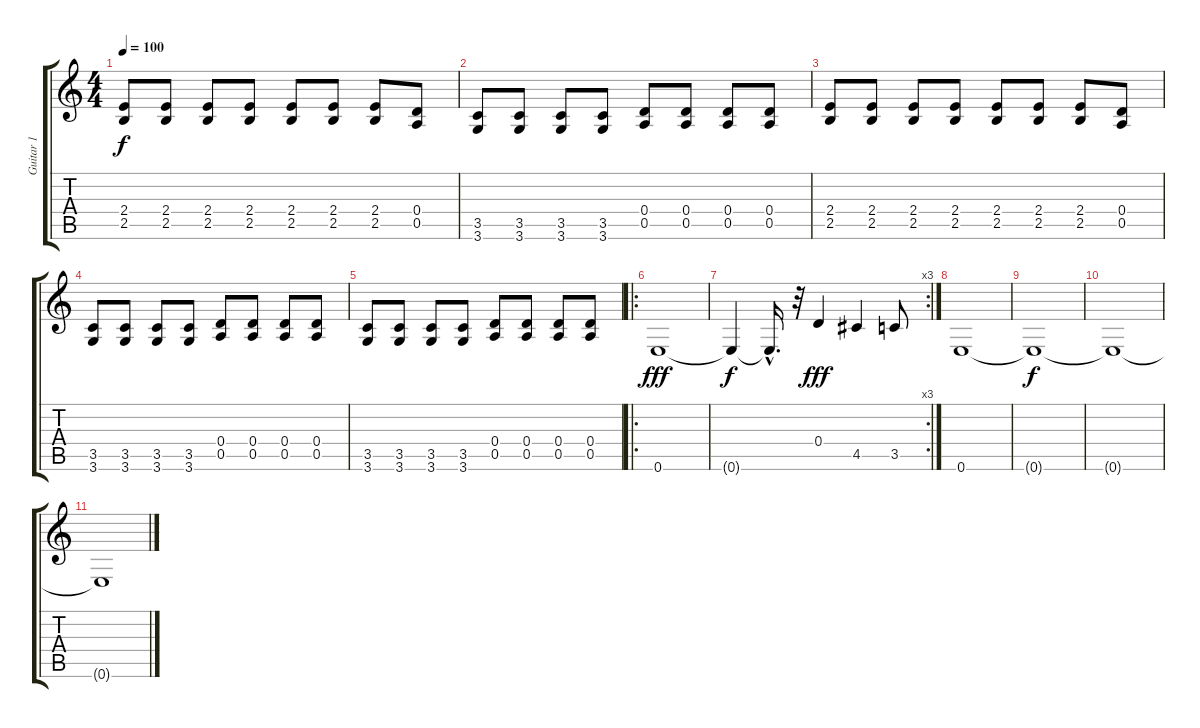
\track ("Guitar 1" "Guitar 1") {instrument distortionguitar}
\staff {score tabs}
\tuning (E4 B3 G3 D3 A2 E2) {hide}
\ts (4 4)
\tempo 100
\clef g2
\ks c
(2.4 2.5).8{dy f} (2.4 2.5).8 (2.4 2.5).8 (2.4 2.5).8 (2.4 2.5).8 (2.4 2.5).8 (2.4 2.5).8 (0.4 0.5).8 |
(3.5 3.6).8 (3.5 3.6).8 (3.5 3.6).8 (3.5 3.6).8 (0.4 0.5).8 (0.4 0.5).8 (0.4 0.5).8 (0.4 0.5).8 |
(2.4 2.5).8 (2.4 2.5).8 (2.4 2.5).8 (2.4 2.5).8 (2.4 2.5).8 (2.4 2.5).8 (2.4 2.5).8 (0.4 0.5).8 |
(3.5 3.6).8 (3.5 3.6).8 (3.5 3.6).8 (3.5 3.6).8 (0.4 0.5).8 (0.4 0.5).8 (0.4 0.5).8 (0.4 0.5).8 |
(3.5 3.6).8 (3.5 3.6).8 (3.5 3.6).8 (3.5 3.6).8 (0.4 0.5).8 (0.4 0.5).8 (0.4 0.5).8 (0.4 0.5).8 |
\ro
0.6.1{dy fff} |
\rc 3
0.6{t}.4{dy f} 0.6{hac t}.16{d} r.32 0.4.4{dy fff} 4.5.4 3.5.8 |
0.6.1 |
0.6{t}.1{dy f} |
0.6{t}.1 |
0.6{t}.1
